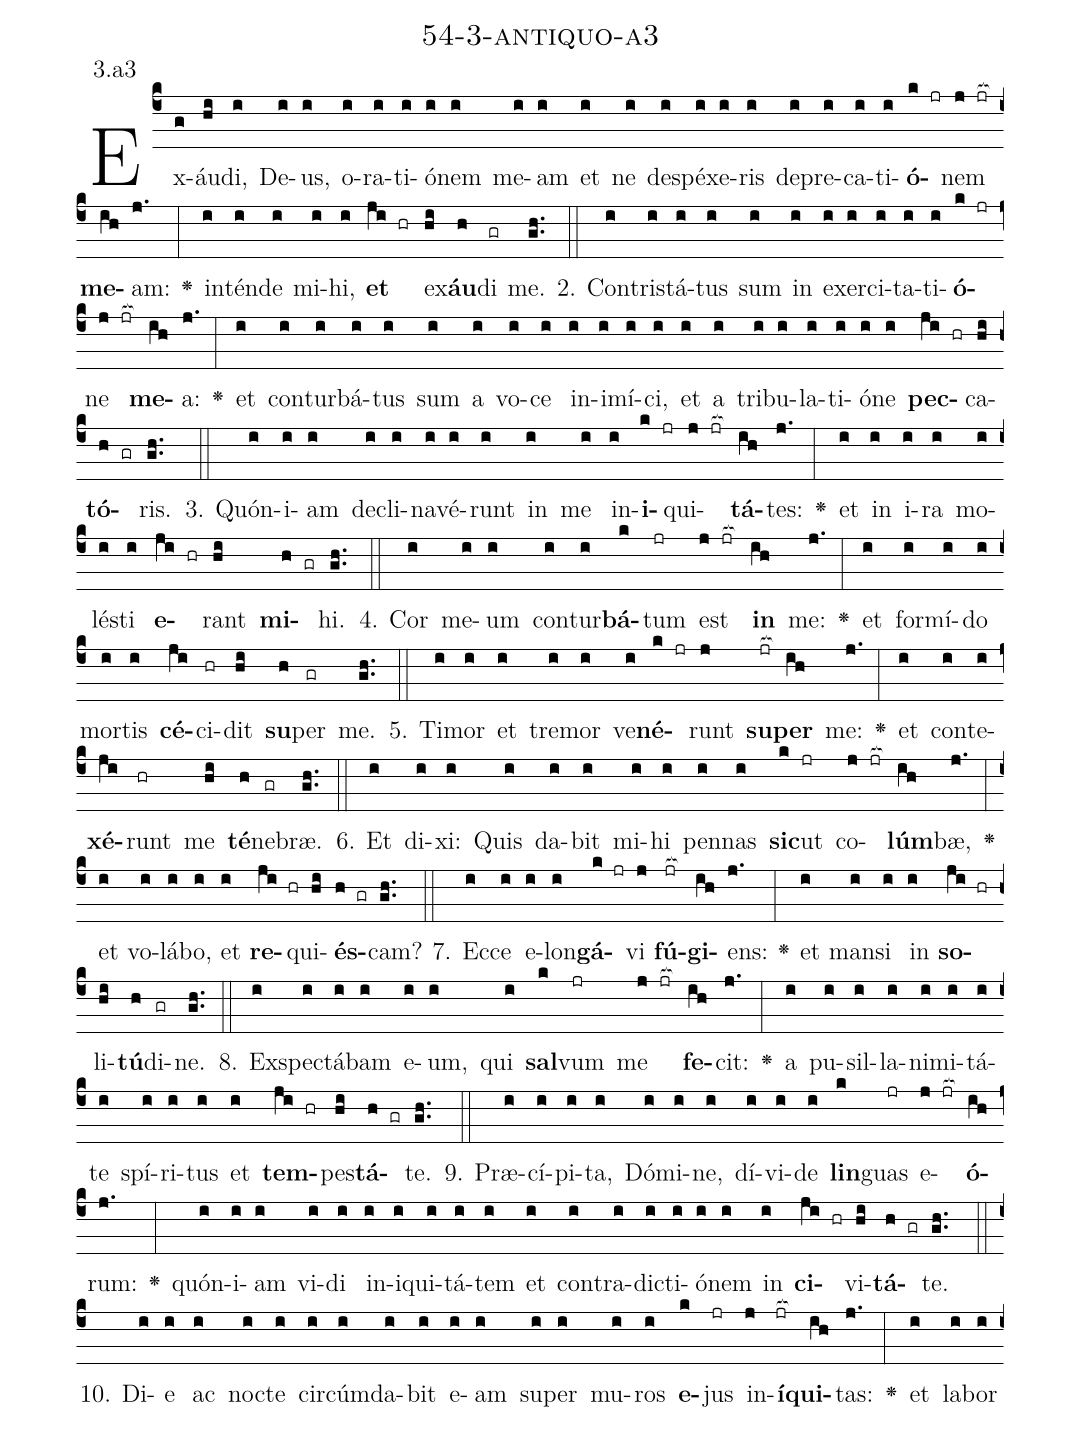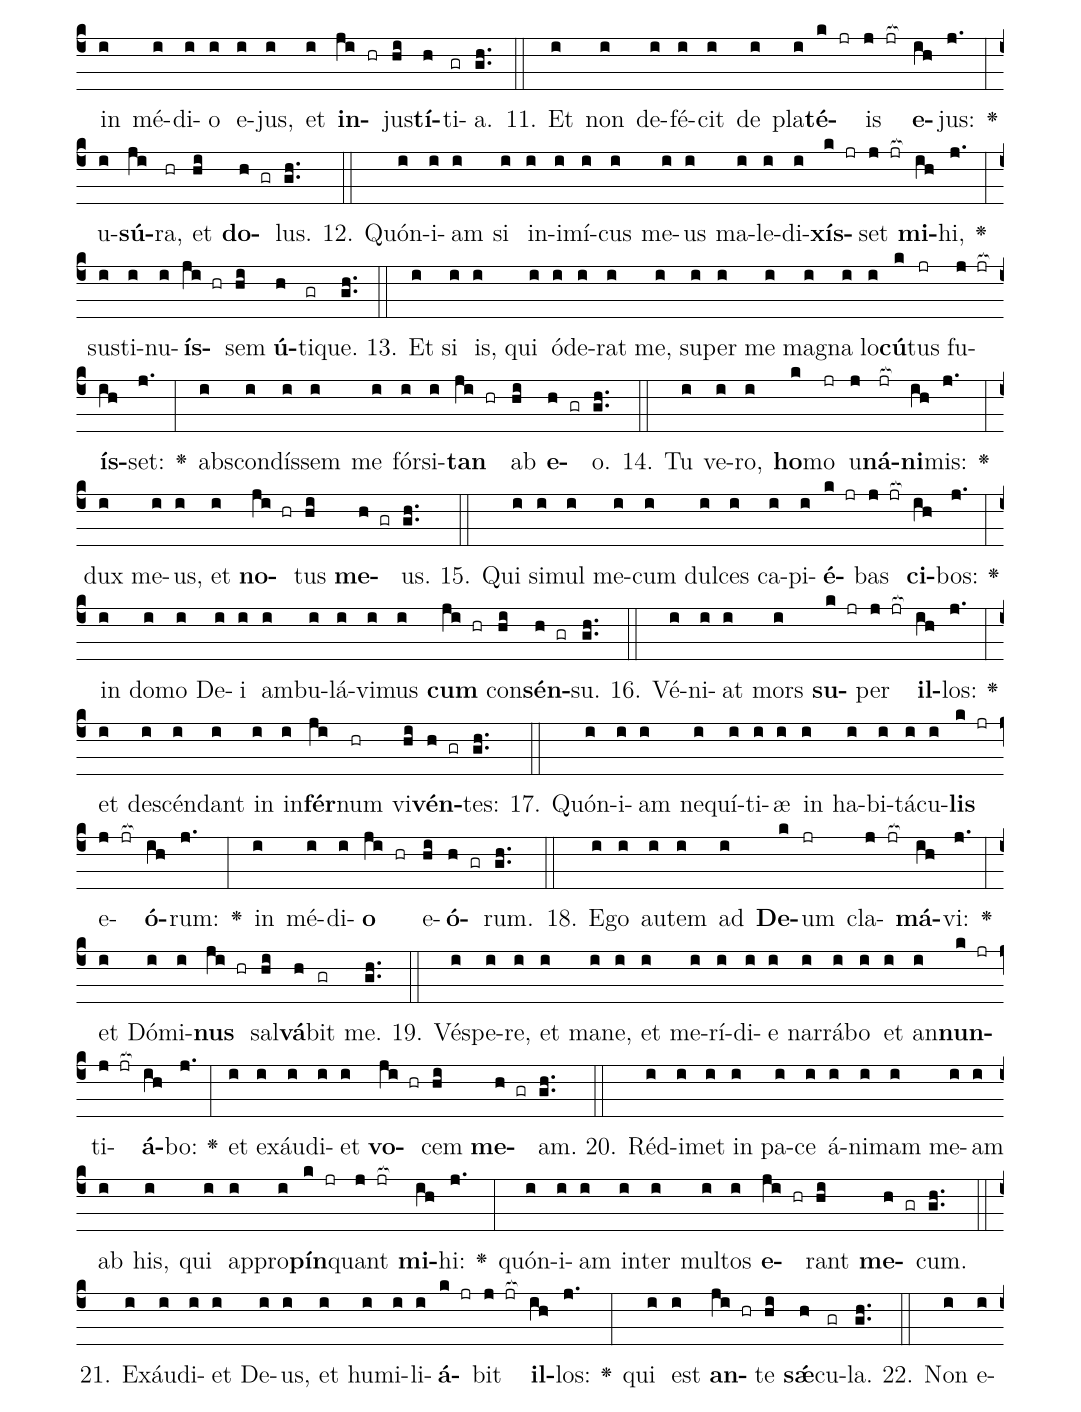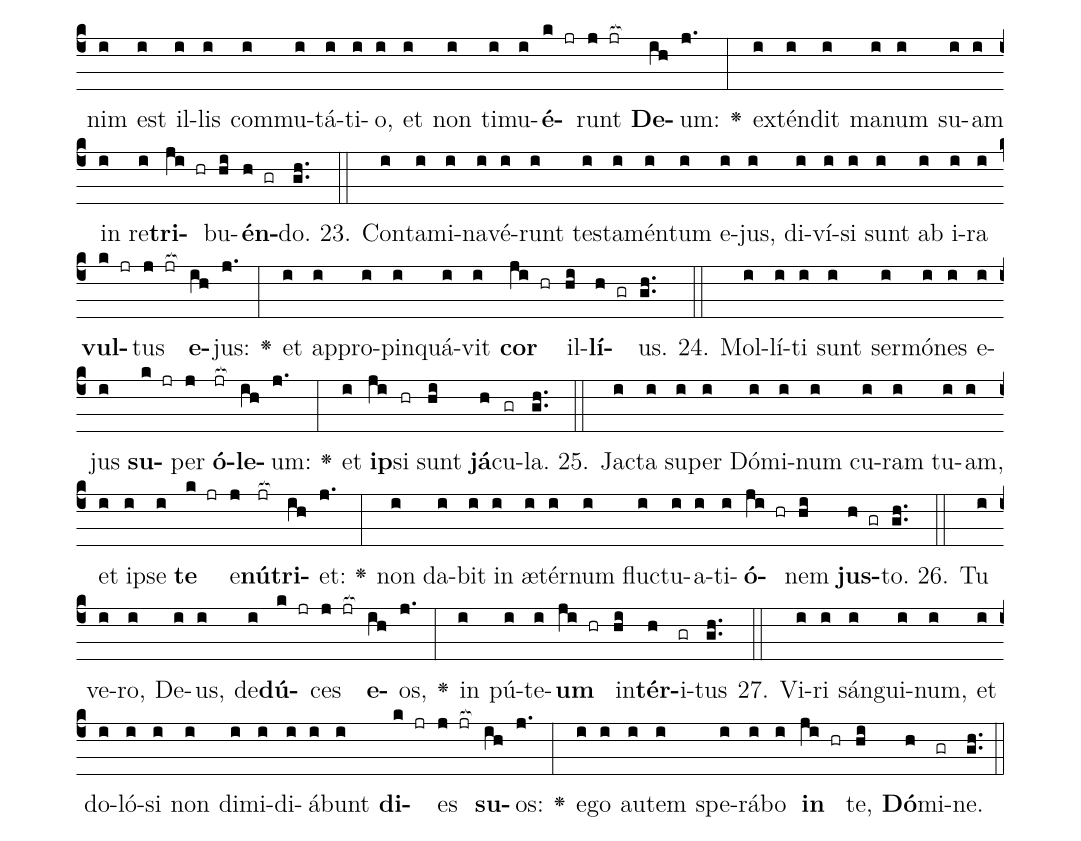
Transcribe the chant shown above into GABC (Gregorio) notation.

name: 54-3-antiquo-a3;
annotation: 3.a3;
%%
(c4)Ex(g)áu(hi)di,(i) De(i)us,(i) o(i)ra(i)ti(i)ó(i)nem(i) me(i)am(i) et(i) ne(i) de(i)spé(i)xe(i)ris(i) de(i)pre(i)ca(i)ti(i)<b>ó</b>(k jr)nem(j jr[ocb:1{]) <b>me</b>(ih[ocb:0}])am:(j.) <v>\greheightstar</v>(:) in(i)tén(i)de(i) mi(i)hi,(i) <b>et</b>(ji hr) ex(hi)<b>áu</b>(h)di(gr) me.(gh..) (::)
2. Con(i)tris(i)tá(i)tus(i) sum(i) in(i) ex(i)er(i)ci(i)ta(i)ti(i)<b>ó</b>(k jr)ne(j jr[ocb:1{]) <b>me</b>(ih[ocb:0}])a:(j.) <v>\greheightstar</v>(:) et(i) con(i)tur(i)bá(i)tus(i) sum(i) a(i) vo(i)ce(i) in(i)i(i)mí(i)ci,(i) et(i) a(i) tri(i)bu(i)la(i)ti(i)ó(i)ne(i) <b>pec</b>(ji hr)ca(hi)<b>tó</b>(h gr)ris.(gh..) (::)
3. Quón(i)i(i)am(i) de(i)cli(i)na(i)vé(i)runt(i) in(i) me(i) in(i)<b>i</b>(k jr)qui(j jr[ocb:1{])<b>tá</b>(ih[ocb:0}])tes:(j.) <v>\greheightstar</v>(:) et(i) in(i) i(i)ra(i) mo(i)lés(i)ti(i) <b>e</b>(ji hr)rant(hi) <b>mi</b>(h gr)hi.(gh..) (::)
4. Cor(i) me(i)um(i) con(i)tur(i)<b>bá</b>(k)tum(jr) est(j jr[ocb:1{]) <b>in</b>(ih[ocb:0}]) me:(j.) <v>\greheightstar</v>(:) et(i) for(i)mí(i)do(i) mor(i)tis(i) <b>cé</b>(ji)ci(hr)dit(hi) <b>su</b>(h)per(gr) me.(gh..) (::)
5. Ti(i)mor(i) et(i) tre(i)mor(i) ve(i)<b>né</b>(k jr)runt(j) <b>su</b>(jr[ocb:1{])<b>per</b>(ih[ocb:0}]) me:(j.) <v>\greheightstar</v>(:) et(i) con(i)te(i)<b>xé</b>(ji)runt(hr) me(hi) <b>té</b>(h)ne(gr)bræ.(gh..) (::)
6. Et(i) di(i)xi:(i) Quis(i) da(i)bit(i) mi(i)hi(i) pen(i)nas(i) <b>sic</b>(k)ut(jr) co(j jr[ocb:1{])<b>lúm</b>(ih[ocb:0}])bæ,(j.) <v>\greheightstar</v>(:) et(i) vo(i)lá(i)bo,(i) et(i) <b>re</b>(ji hr)qui(hi)<b>és</b>(h gr)cam?(gh..) (::)
7. Ec(i)ce(i) e(i)lon(i)<b>gá</b>(k jr)vi(j) <b>fú</b>(jr[ocb:1{])<b>gi</b>(ih[ocb:0}])ens:(j.) <v>\greheightstar</v>(:) et(i) man(i)si(i) in(i) <b>so</b>(ji hr)li(hi)<b>tú</b>(h)di(gr)ne.(gh..) (::)
8. Ex(i)spec(i)tá(i)bam(i) e(i)um,(i) qui(i) <b>sal</b>(k)vum(jr) me(j jr[ocb:1{]) <b>fe</b>(ih[ocb:0}])cit:(j.) <v>\greheightstar</v>(:) a(i) pu(i)sil(i)la(i)ni(i)mi(i)tá(i)te(i) spí(i)ri(i)tus(i) et(i) <b>tem</b>(ji hr)pes(hi)<b>tá</b>(h gr)te.(gh..) (::)
9. Præ(i)cí(i)pi(i)ta,(i) Dó(i)mi(i)ne,(i) dí(i)vi(i)de(i) <b>lin</b>(k)guas(jr) e(j jr[ocb:1{])<b>ó</b>(ih[ocb:0}])rum:(j.) <v>\greheightstar</v>(:) quón(i)i(i)am(i) vi(i)di(i) in(i)i(i)qui(i)tá(i)tem(i) et(i) con(i)tra(i)dic(i)ti(i)ó(i)nem(i) in(i) <b>ci</b>(ji hr)vi(hi)<b>tá</b>(h gr)te.(gh..) (::)
10. Di(i)e(i) ac(i) noc(i)te(i) cir(i)cúm(i)da(i)bit(i) e(i)am(i) su(i)per(i) mu(i)ros(i) <b>e</b>(k)jus(jr) in(j)<b>í</b>(jr[ocb:1{])<b>qui</b>(ih[ocb:0}])tas:(j.) <v>\greheightstar</v>(:) et(i) la(i)bor(i) in(i) mé(i)di(i)o(i) e(i)jus,(i) et(i) <b>in</b>(ji hr)jus(hi)<b>tí</b>(h)ti(gr)a.(gh..) (::)
11. Et(i) non(i) de(i)fé(i)cit(i) de(i) pla(i)<b>té</b>(k jr)is(j jr[ocb:1{]) <b>e</b>(ih[ocb:0}])jus:(j.) <v>\greheightstar</v>(:) u(i)<b>sú</b>(ji)ra,(hr) et(hi) <b>do</b>(h gr)lus.(gh..) (::)
12. Quón(i)i(i)am(i) si(i) in(i)i(i)mí(i)cus(i) me(i)us(i) ma(i)le(i)di(i)<b>xís</b>(k jr)set(j jr[ocb:1{]) <b>mi</b>(ih[ocb:0}])hi,(j.) <v>\greheightstar</v>(:) sus(i)ti(i)nu(i)<b>ís</b>(ji hr)sem(hi) <b>ú</b>(h)ti(gr)que.(gh..) (::)
13. Et(i) si(i) is,(i) qui(i) ó(i)de(i)rat(i) me,(i) su(i)per(i) me(i) ma(i)gna(i) lo(i)<b>cú</b>(k)tus(jr) fu(j jr[ocb:1{])<b>ís</b>(ih[ocb:0}])set:(j.) <v>\greheightstar</v>(:) abs(i)con(i)dís(i)sem(i) me(i) fór(i)si(i)<b>tan</b>(ji hr) ab(hi) <b>e</b>(h gr)o.(gh..) (::)
14. Tu(i) ve(i)ro,(i) <b>ho</b>(k)mo(jr) u(j)<b>ná</b>(jr[ocb:1{])<b>ni</b>(ih[ocb:0}])mis:(j.) <v>\greheightstar</v>(:) dux(i) me(i)us,(i) et(i) <b>no</b>(ji hr)tus(hi) <b>me</b>(h gr)us.(gh..) (::)
15. Qui(i) si(i)mul(i) me(i)cum(i) dul(i)ces(i) ca(i)pi(i)<b>é</b>(k jr)bas(j jr[ocb:1{]) <b>ci</b>(ih[ocb:0}])bos:(j.) <v>\greheightstar</v>(:) in(i) do(i)mo(i) De(i)i(i) am(i)bu(i)lá(i)vi(i)mus(i) <b>cum</b>(ji hr) con(hi)<b>sén</b>(h gr)su.(gh..) (::)
16. Vé(i)ni(i)at(i) mors(i) <b>su</b>(k jr)per(j jr[ocb:1{]) <b>il</b>(ih[ocb:0}])los:(j.) <v>\greheightstar</v>(:) et(i) de(i)scén(i)dant(i) in(i) in(i)<b>fér</b>(ji)num(hr) vi(hi)<b>vén</b>(h gr)tes:(gh..) (::)
17. Quón(i)i(i)am(i) ne(i)quí(i)ti(i)æ(i) in(i) ha(i)bi(i)tá(i)cu(i)<b>lis</b>(k jr) e(j jr[ocb:1{])<b>ó</b>(ih[ocb:0}])rum:(j.) <v>\greheightstar</v>(:) in(i) mé(i)di(i)<b>o</b>(ji hr) e(hi)<b>ó</b>(h gr)rum.(gh..) (::)
18. E(i)go(i) au(i)tem(i) ad(i) <b>De</b>(k)um(jr) cla(j jr[ocb:1{])<b>má</b>(ih[ocb:0}])vi:(j.) <v>\greheightstar</v>(:) et(i) Dó(i)mi(i)<b>nus</b>(ji hr) sal(hi)<b>vá</b>(h)bit(gr) me.(gh..) (::)
19. Vés(i)pe(i)re,(i) et(i) ma(i)ne,(i) et(i) me(i)rí(i)di(i)e(i) nar(i)rá(i)bo(i) et(i) an(i)<b>nun</b>(k jr)ti(j jr[ocb:1{])<b>á</b>(ih[ocb:0}])bo:(j.) <v>\greheightstar</v>(:) et(i) ex(i)áu(i)di(i)et(i) <b>vo</b>(ji hr)cem(hi) <b>me</b>(h gr)am.(gh..) (::)
20. Réd(i)i(i)met(i) in(i) pa(i)ce(i) á(i)ni(i)mam(i) me(i)am(i) ab(i) his,(i) qui(i) ap(i)pro(i)<b>pín</b>(k jr)quant(j jr[ocb:1{]) <b>mi</b>(ih[ocb:0}])hi:(j.) <v>\greheightstar</v>(:) quón(i)i(i)am(i) in(i)ter(i) mul(i)tos(i) <b>e</b>(ji hr)rant(hi) <b>me</b>(h gr)cum.(gh..) (::)
21. Ex(i)áu(i)di(i)et(i) De(i)us,(i) et(i) hu(i)mi(i)li(i)<b>á</b>(k jr)bit(j jr[ocb:1{]) <b>il</b>(ih[ocb:0}])los:(j.) <v>\greheightstar</v>(:) qui(i) est(i) <b>an</b>(ji hr)te(hi) <b>sǽ</b>(h)cu(gr)la.(gh..) (::)
22. Non(i) e(i)nim(i) est(i) il(i)lis(i) com(i)mu(i)tá(i)ti(i)o,(i) et(i) non(i) ti(i)mu(i)<b>é</b>(k jr)runt(j jr[ocb:1{]) <b>De</b>(ih[ocb:0}])um:(j.) <v>\greheightstar</v>(:) ex(i)tén(i)dit(i) ma(i)num(i) su(i)am(i) in(i) re(i)<b>tri</b>(ji hr)bu(hi)<b>én</b>(h gr)do.(gh..) (::)
23. Con(i)ta(i)mi(i)na(i)vé(i)runt(i) tes(i)ta(i)mén(i)tum(i) e(i)jus,(i) di(i)ví(i)si(i) sunt(i) ab(i) i(i)ra(i) <b>vul</b>(k jr)tus(j jr[ocb:1{]) <b>e</b>(ih[ocb:0}])jus:(j.) <v>\greheightstar</v>(:) et(i) ap(i)pro(i)pin(i)quá(i)vit(i) <b>cor</b>(ji hr) il(hi)<b>lí</b>(h gr)us.(gh..) (::)
24. Mol(i)lí(i)ti(i) sunt(i) ser(i)mó(i)nes(i) e(i)jus(i) <b>su</b>(k jr)per(j) <b>ó</b>(jr[ocb:1{])<b>le</b>(ih[ocb:0}])um:(j.) <v>\greheightstar</v>(:) et(i) <b>ip</b>(ji)si(hr) sunt(hi) <b>já</b>(h)cu(gr)la.(gh..) (::)
25. Jac(i)ta(i) su(i)per(i) Dó(i)mi(i)num(i) cu(i)ram(i) tu(i)am,(i) et(i) ip(i)se(i) <b>te</b>(k jr) e(j)<b>nú</b>(jr[ocb:1{])<b>tri</b>(ih[ocb:0}])et:(j.) <v>\greheightstar</v>(:) non(i) da(i)bit(i) in(i) æ(i)tér(i)num(i) fluc(i)tu(i)a(i)ti(i)<b>ó</b>(ji hr)nem(hi) <b>jus</b>(h gr)to.(gh..) (::)
26. Tu(i) ve(i)ro,(i) De(i)us,(i) de(i)<b>dú</b>(k jr)ces(j jr[ocb:1{]) <b>e</b>(ih[ocb:0}])os,(j.) <v>\greheightstar</v>(:) in(i) pú(i)te(i)<b>um</b>(ji hr) in(hi)<b>tér</b>(h)i(gr)tus(gh..) (::)
27. Vi(i)ri(i) sán(i)gui(i)num,(i) et(i) do(i)ló(i)si(i) non(i) di(i)mi(i)di(i)á(i)bunt(i) <b>di</b>(k jr)es(j jr[ocb:1{]) <b>su</b>(ih[ocb:0}])os:(j.) <v>\greheightstar</v>(:) e(i)go(i) au(i)tem(i) spe(i)rá(i)bo(i) <b>in</b>(ji hr) te,(hi) <b>Dó</b>(h)mi(gr)ne.(gh..) (::)
